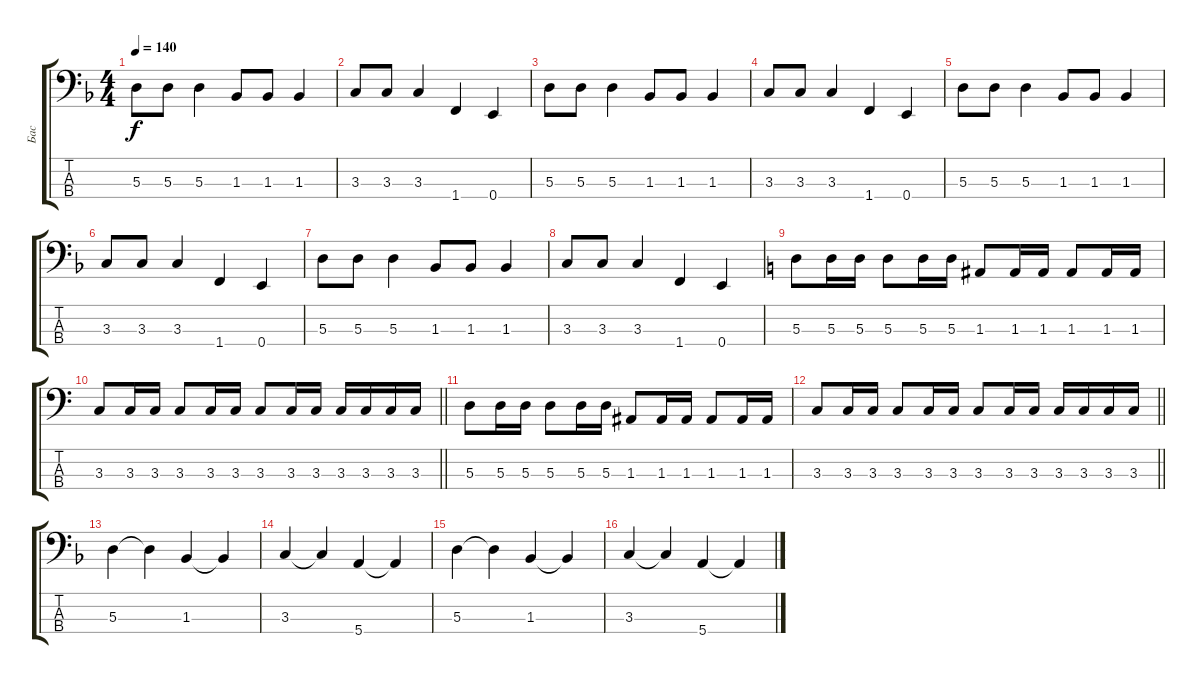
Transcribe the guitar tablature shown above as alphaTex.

\track ("Бас" "Бас") {instrument electricbassfinger}
\staff {score tabs}
\tuning (G2 D2 A1 E1) {hide}
\ts (4 4)
\tempo 140
\clef f4
\ks f
5.3.8{dy f} 5.3.8 5.3.4 1.3.8 1.3.8 1.3.4 |
3.3.8 3.3.8 3.3.4 1.4.4 0.4.4 |
5.3.8 5.3.8 5.3.4 1.3.8 1.3.8 1.3.4 |
3.3.8 3.3.8 3.3.4 1.4.4 0.4.4 |
5.3.8 5.3.8 5.3.4 1.3.8 1.3.8 1.3.4 |
3.3.8 3.3.8 3.3.4 1.4.4 0.4.4 |
5.3.8 5.3.8 5.3.4 1.3.8 1.3.8 1.3.4 |
3.3.8 3.3.8 3.3.4 1.4.4 0.4.4 |
\ks c
5.3.8 5.3.16 5.3.16 5.3.8 5.3.16 5.3.16 1.3.8 1.3.16 1.3.16 1.3.8 1.3.16 1.3.16 |
\barLineRight lightlight
3.3.8 3.3.16 3.3.16 3.3.8 3.3.16 3.3.16 3.3.8 3.3.16 3.3.16 3.3.16 3.3.16 3.3.16 3.3.16 |
5.3.8 5.3.16 5.3.16 5.3.8 5.3.16 5.3.16 1.3.8 1.3.16 1.3.16 1.3.8 1.3.16 1.3.16 |
\barLineRight lightlight
3.3.8 3.3.16 3.3.16 3.3.8 3.3.16 3.3.16 3.3.8 3.3.16 3.3.16 3.3.16 3.3.16 3.3.16 3.3.16 |
\ks f
5.3.4 5.3{t}.4 1.3.4 1.3{t}.4 |
3.3.4 3.3{t}.4 5.4.4 5.4{t}.4 |
5.3.4 5.3{t}.4 1.3.4 1.3{t}.4 |
3.3.4 3.3{t}.4 5.4.4 5.4{t}.4
